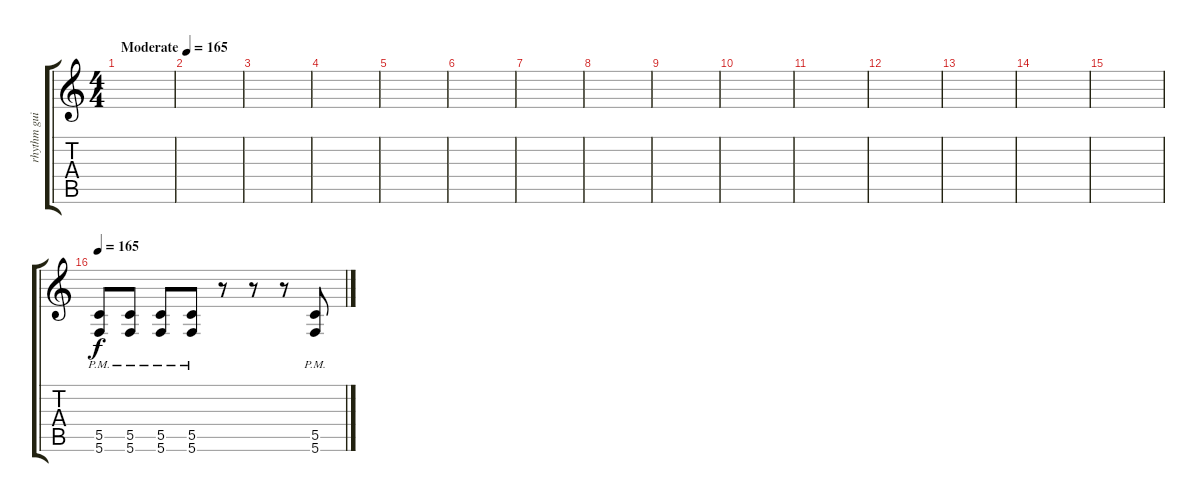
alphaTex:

\track ("rhythm guitar" "rhythm gui") {instrument distortionguitar}
\staff {score tabs}
\tuning (D4 A3 F3 C3 G2 C2) {hide}
\ts (4 4)
\tempo (165 "Moderate")
\clef g2
\ks c
|
|
|
|
|
|
|
|
|
|
|
|
|
|
|
\tempo 165
(5.5{pm} 5.6{pm}).8 (5.5{pm} 5.6{pm}).8 (5.5{pm} 5.6{pm}).8 (5.5{pm} 5.6{pm}).8 r.8 r.8 r.8 (5.5{pm} 5.6{pm}).8
